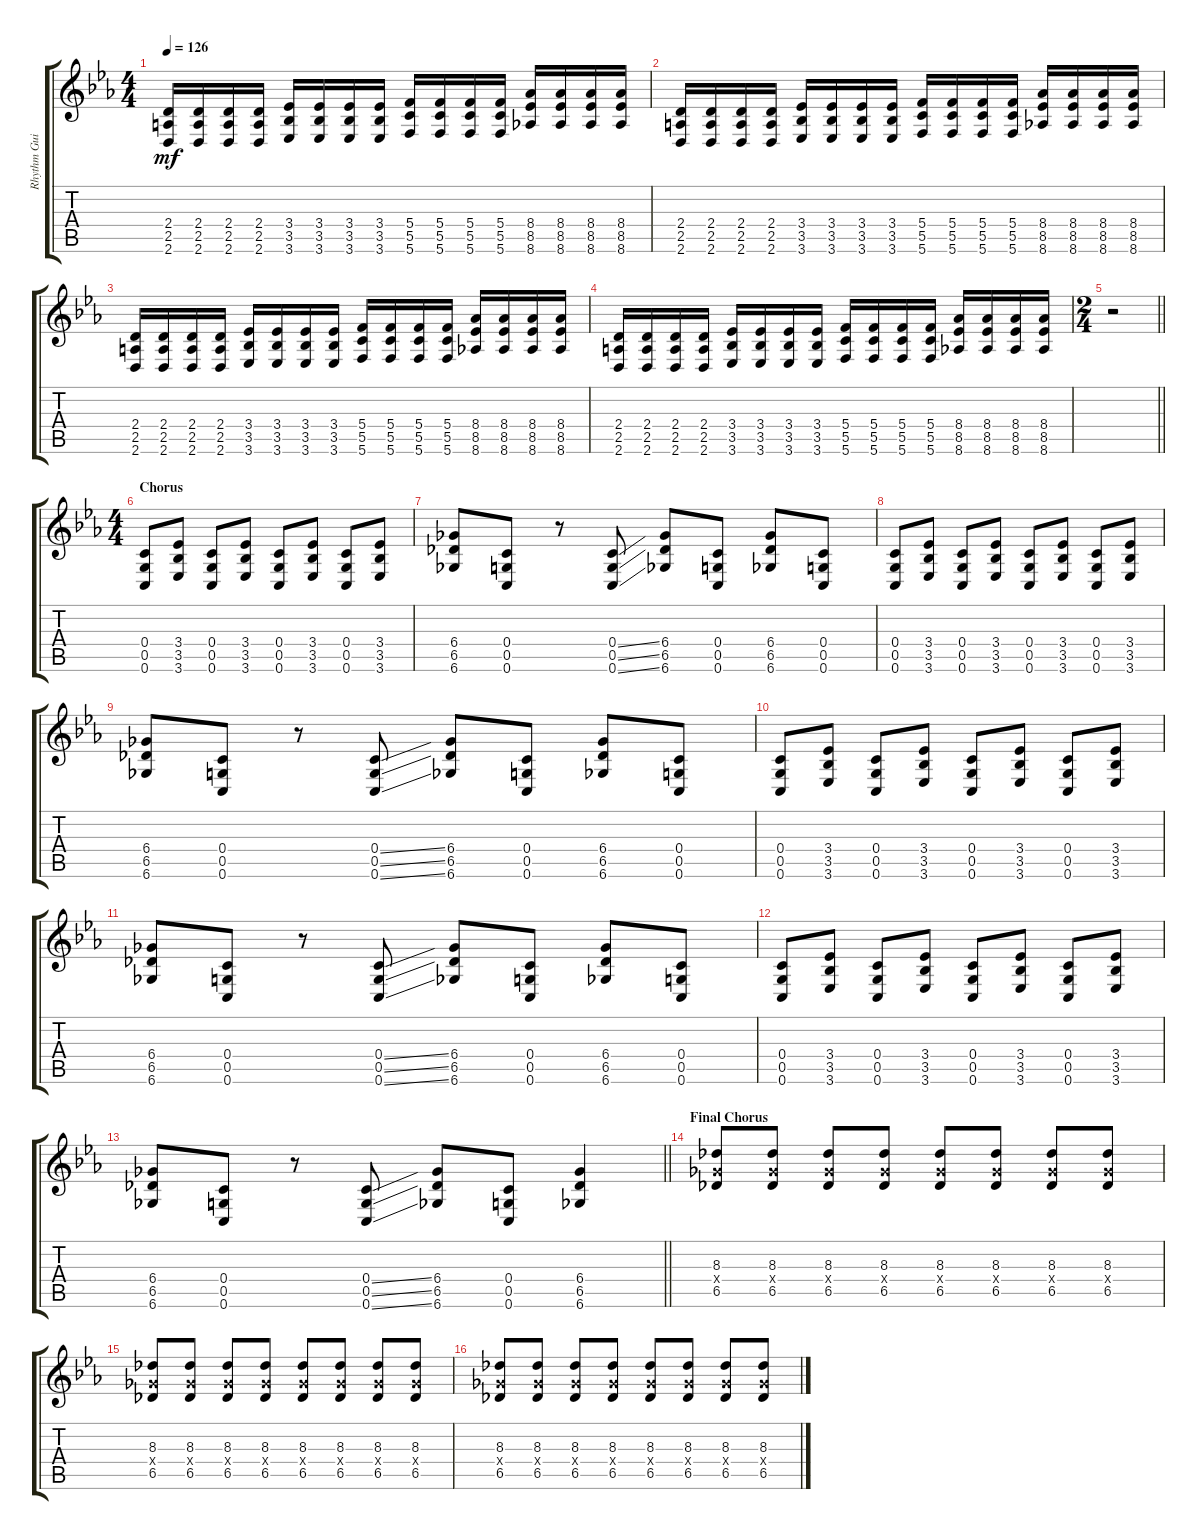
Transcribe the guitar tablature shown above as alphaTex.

\track ("Rhythm Guitar" "Rhythm Gui") {instrument distortionguitar}
\staff {score tabs}
\tuning (D4 A3 F3 C3 G2 C2) {hide}
\ts (4 4)
\tempo 126
\clef g2
\ks cminor
(2.4 2.5 2.6).16{dy mf} (2.4 2.5 2.6).16 (2.4 2.5 2.6).16 (2.4 2.5 2.6).16 (3.4 3.5 3.6).16 (3.4 3.5 3.6).16 (3.4 3.5 3.6).16 (3.4 3.5 3.6).16 (5.4 5.5 5.6).16 (5.4 5.5 5.6).16 (5.4 5.5 5.6).16 (5.4 5.5 5.6).16 (8.4 8.5 8.6).16 (8.4 8.5 8.6).16 (8.4 8.5 8.6).16 (8.4 8.5 8.6).16 |
(2.4 2.5 2.6).16 (2.4 2.5 2.6).16 (2.4 2.5 2.6).16 (2.4 2.5 2.6).16 (3.4 3.5 3.6).16 (3.4 3.5 3.6).16 (3.4 3.5 3.6).16 (3.4 3.5 3.6).16 (5.4 5.5 5.6).16 (5.4 5.5 5.6).16 (5.4 5.5 5.6).16 (5.4 5.5 5.6).16 (8.4 8.5 8.6).16 (8.4 8.5 8.6).16 (8.4 8.5 8.6).16 (8.4 8.5 8.6).16 |
(2.4 2.5 2.6).16 (2.4 2.5 2.6).16 (2.4 2.5 2.6).16 (2.4 2.5 2.6).16 (3.4 3.5 3.6).16 (3.4 3.5 3.6).16 (3.4 3.5 3.6).16 (3.4 3.5 3.6).16 (5.4 5.5 5.6).16 (5.4 5.5 5.6).16 (5.4 5.5 5.6).16 (5.4 5.5 5.6).16 (8.4 8.5 8.6).16 (8.4 8.5 8.6).16 (8.4 8.5 8.6).16 (8.4 8.5 8.6).16 |
(2.4 2.5 2.6).16 (2.4 2.5 2.6).16 (2.4 2.5 2.6).16 (2.4 2.5 2.6).16 (3.4 3.5 3.6).16 (3.4 3.5 3.6).16 (3.4 3.5 3.6).16 (3.4 3.5 3.6).16 (5.4 5.5 5.6).16 (5.4 5.5 5.6).16 (5.4 5.5 5.6).16 (5.4 5.5 5.6).16 (8.4 8.5 8.6).16 (8.4 8.5 8.6).16 (8.4 8.5 8.6).16 (8.4 8.5 8.6).16 |
\ts (2 4)
\barLineRight lightlight
r.2 |
\ts (4 4)
\section ("" "Chorus")
(0.4 0.5 0.6).8 (3.4 3.5 3.6).8 (0.4 0.5 0.6).8 (3.4 3.5 3.6).8 (0.4 0.5 0.6).8 (3.4 3.5 3.6).8 (0.4 0.5 0.6).8 (3.4 3.5 3.6).8 |
(6.4 6.5 6.6).8 (0.4 0.5 0.6).8 r.8 (0.4{ss} 0.5{ss} 0.6{ss}).8 (6.4 6.5 6.6).8 (0.4 0.5 0.6).8 (6.4 6.5 6.6).8 (0.4 0.5 0.6).8 |
(0.4 0.5 0.6).8 (3.4 3.5 3.6).8 (0.4 0.5 0.6).8 (3.4 3.5 3.6).8 (0.4 0.5 0.6).8 (3.4 3.5 3.6).8 (0.4 0.5 0.6).8 (3.4 3.5 3.6).8 |
(6.4 6.5 6.6).8 (0.4 0.5 0.6).8 r.8 (0.4{ss} 0.5{ss} 0.6{ss}).8 (6.4 6.5 6.6).8 (0.4 0.5 0.6).8 (6.4 6.5 6.6).8 (0.4 0.5 0.6).8 |
(0.4 0.5 0.6).8 (3.4 3.5 3.6).8 (0.4 0.5 0.6).8 (3.4 3.5 3.6).8 (0.4 0.5 0.6).8 (3.4 3.5 3.6).8 (0.4 0.5 0.6).8 (3.4 3.5 3.6).8 |
(6.4 6.5 6.6).8 (0.4 0.5 0.6).8 r.8 (0.4{ss} 0.5{ss} 0.6{ss}).8 (6.4 6.5 6.6).8 (0.4 0.5 0.6).8 (6.4 6.5 6.6).8 (0.4 0.5 0.6).8 |
(0.4 0.5 0.6).8 (3.4 3.5 3.6).8 (0.4 0.5 0.6).8 (3.4 3.5 3.6).8 (0.4 0.5 0.6).8 (3.4 3.5 3.6).8 (0.4 0.5 0.6).8 (3.4 3.5 3.6).8 |
\barLineRight lightlight
(6.4 6.5 6.6).8 (0.4 0.5 0.6).8 r.8 (0.4{ss} 0.5{ss} 0.6{ss}).8 (6.4 6.5 6.6).8 (0.4 0.5 0.6).8 (6.4 6.5 6.6).4 |
\section ("" "Final Chorus")
(8.3 6.4{x} 6.5).8 (8.3 6.4{x} 6.5).8 (8.3 6.4{x} 6.5).8 (8.3 6.4{x} 6.5).8 (8.3 6.4{x} 6.5).8 (8.3 6.4{x} 6.5).8 (8.3 6.4{x} 6.5).8 (8.3 6.4{x} 6.5).8 |
(8.3 6.4{x} 6.5).8 (8.3 6.4{x} 6.5).8 (8.3 6.4{x} 6.5).8 (8.3 6.4{x} 6.5).8 (8.3 6.4{x} 6.5).8 (8.3 6.4{x} 6.5).8 (8.3 6.4{x} 6.5).8 (8.3 6.4{x} 6.5).8 |
(8.3 6.4{x} 6.5).8 (8.3 6.4{x} 6.5).8 (8.3 6.4{x} 6.5).8 (8.3 6.4{x} 6.5).8 (8.3 6.4{x} 6.5).8 (8.3 6.4{x} 6.5).8 (8.3 6.4{x} 6.5).8 (8.3 6.4{x} 6.5).8
